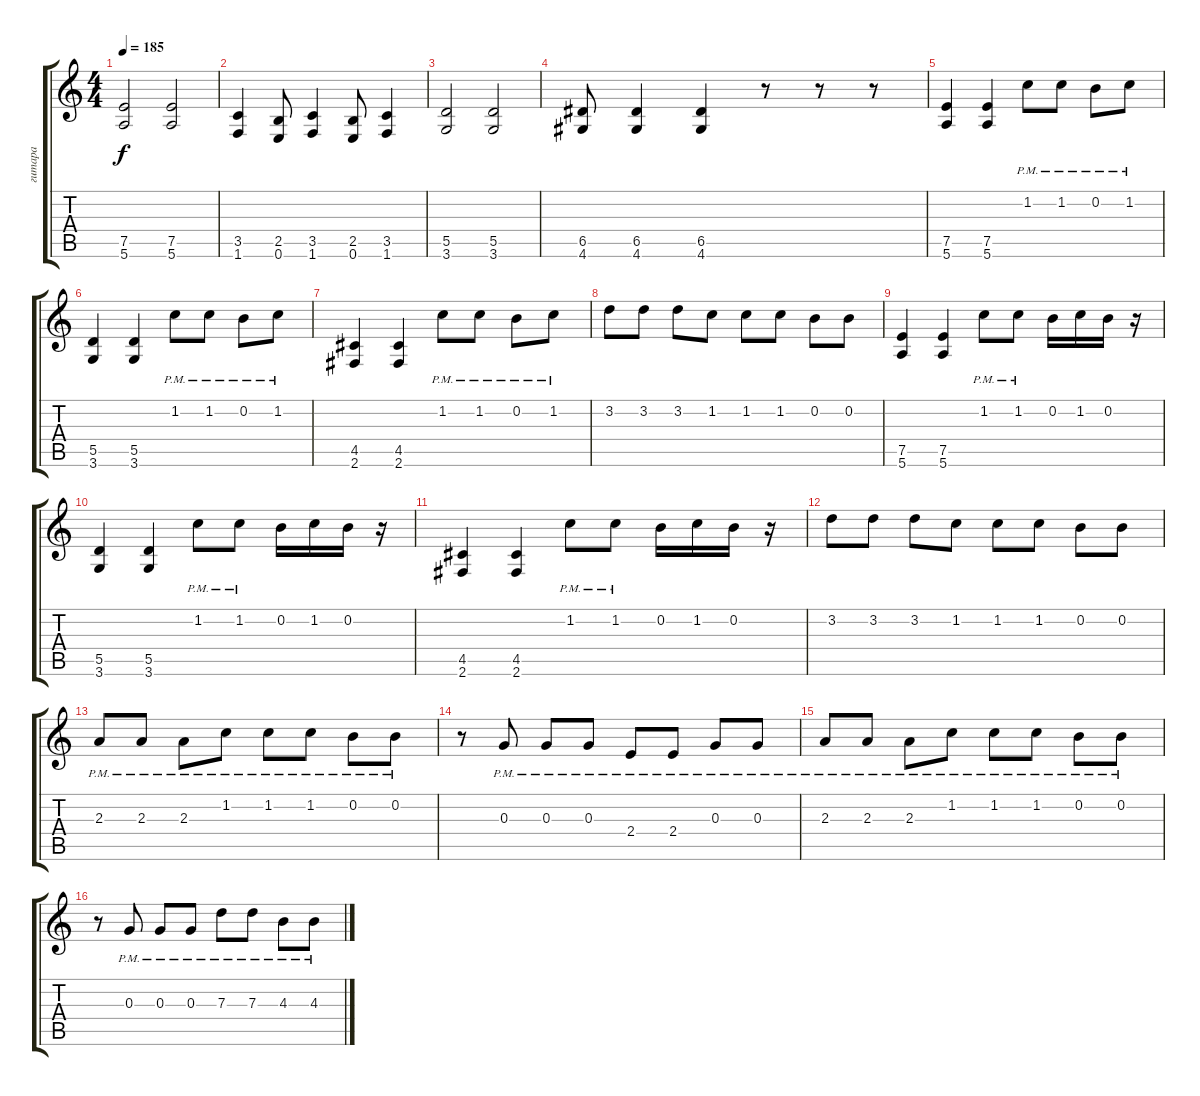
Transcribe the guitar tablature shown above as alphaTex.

\track ("гитара" "гитара") {instrument distortionguitar}
\staff {score tabs}
\tuning (E4 B3 G3 D3 A2 E2) {hide}
\ts (4 4)
\tempo 185
\clef g2
\ks c
(7.5 5.6).2{dy f} (7.5 5.6).2 |
(3.5 1.6).4 (2.5 0.6).8 (3.5 1.6).4 (2.5 0.6).8 (3.5 1.6).4 |
(5.5 3.6).2 (5.5 3.6).2 |
(6.5 4.6).8 (6.5 4.6).4 (6.5 4.6).4 r.8 r.8 r.8 |
(7.5 5.6).4 (7.5 5.6).4 1.2{pm}.8 1.2{pm}.8 0.2{pm}.8 1.2{pm}.8 |
(5.5 3.6).4 (5.5 3.6).4 1.2{pm}.8 1.2{pm}.8 0.2{pm}.8 1.2{pm}.8 |
(4.5 2.6).4 (4.5 2.6).4 1.2{pm}.8 1.2{pm}.8 0.2{pm}.8 1.2{pm}.8 |
3.2.8 3.2.8 3.2.8 1.2.8 1.2.8 1.2.8 0.2.8 0.2.8 |
(7.5 5.6).4 (7.5 5.6).4 1.2{pm}.8 1.2{pm}.8 0.2.16 1.2.16 0.2.16 r.16 |
(5.5 3.6).4 (5.5 3.6).4 1.2{pm}.8 1.2{pm}.8 0.2.16 1.2.16 0.2.16 r.16 |
(4.5 2.6).4 (4.5 2.6).4 1.2{pm}.8 1.2{pm}.8 0.2.16 1.2.16 0.2.16 r.16 |
3.2.8 3.2.8 3.2.8 1.2.8 1.2.8 1.2.8 0.2.8 0.2.8 |
2.3{pm}.8 2.3{pm}.8 2.3{pm}.8 1.2{pm}.8 1.2{pm}.8 1.2{pm}.8 0.2{pm}.8 0.2{pm}.8 |
r.8 0.3{pm}.8 0.3{pm}.8 0.3{pm}.8 2.4{pm}.8 2.4{pm}.8 0.3{pm}.8 0.3{pm}.8 |
2.3{pm}.8 2.3{pm}.8 2.3{pm}.8 1.2{pm}.8 1.2{pm}.8 1.2{pm}.8 0.2{pm}.8 0.2{pm}.8 |
r.8 0.3{pm}.8 0.3{pm}.8 0.3{pm}.8 7.3{pm}.8 7.3{pm}.8 4.3{pm}.8 4.3{pm}.8
